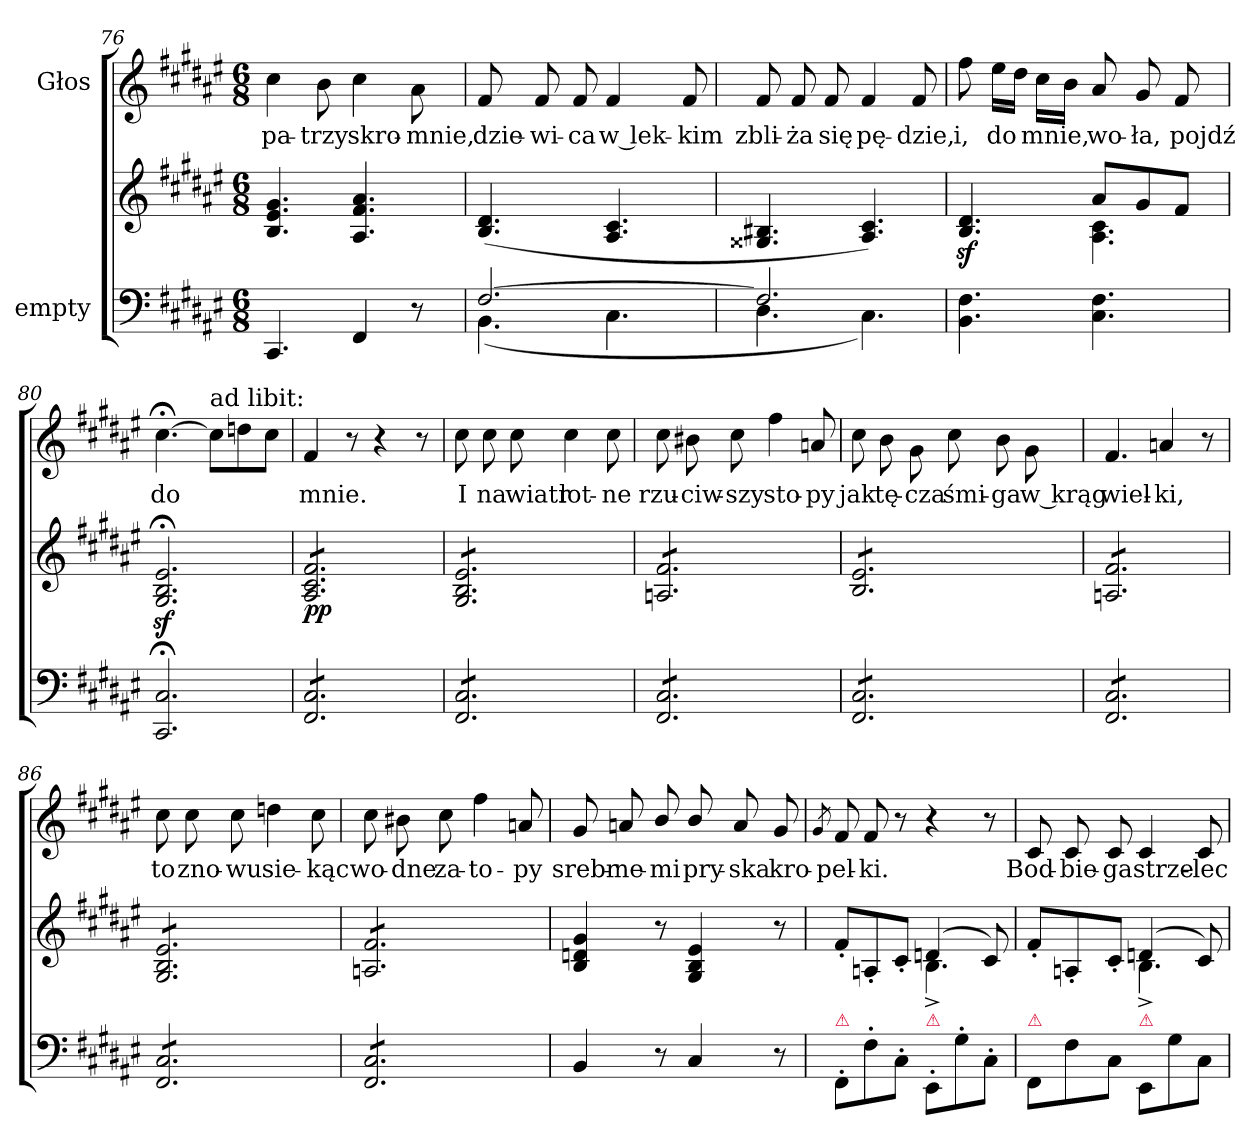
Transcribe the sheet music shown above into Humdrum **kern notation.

**kern	**kern	**dynam	**kern	**text
*part2	*part2	*part2	*part1	*part1
*staff3	*staff2	*staff2/3	*staff1	*staff1
*I"empty	*	*	*I"Głos	*
*clefF4	*clefG2	*	*clefG2	*
*k[f#c#g#d#a#e#]	*k[f#c#g#d#a#e#]	*	*k[f#c#g#d#a#e#]	*
*M6/8	*M6/8	*	*M6/8	*
=76	=76	=76	=76	=76
4.CC#/	4.B/ 4.e#/ 4.g#/	.	4cc#\	pa-
.	.	.	8b\	-trzy
4FF#/	4.A#/ 4.f#/ 4.a#/	.	4cc#\	skro-
8r	.	.	8a#\	-mnie,
=77	=77	=77	=77	=77
*^	*	*	*	*
[2.F#/	(4.BB\	(4.B/ 4.d#/	.	8f#/	dzie-
.	.	.	.	8f#/	-wi-
.	.	.	.	8f#/	-ca
.	4.C#\	4.A#/ 4.c#/	.	4f#/	w lek-
.	.	.	.	8f#/	-kim
=78	=78	=78	=78	=78	=78
2.F#/]	4.D#\	4.G##X/ 4.B#X/	.	8f#/	zbli-
.	.	.	.	8f#/	-ża
.	.	.	.	8f#/	się
.	4.C#\)	4.A#/ 4.c#/)	.	4f#/	pę-
.	.	.	.	8f#/	-dzie,
*v	*v	*	*	*	*
=79	=79	=79	=79	=79
*	*^	*	*	*
4.BB\ 4.F#\	4.ryy	4.Bz</ 4.d#z</	.	8ff#\	i,
.	.	.	.	16ee#\LL	do
.	.	.	.	16dd#\JJ	.
.	.	.	.	16cc#\LL	mnie,
.	.	.	.	16b\JJ	.
4.C#\ 4.F#\	8a#/L	4.A#\ 4.c#\	.	8a#/	wo-
.	8g#/	.	.	8g#/	-ła,
.	8f#/J	.	.	8f#/	pojdź
*	*v	*v	*	*	*
=80	=80	=80	=80	=80
2.CC#;</ 2.C#;</	2.G#z<;</ 2.Bz<;</ 2.e#z<;</	.	[4.cc#;<\	do
!	!	!	!LO:TX:a:t=ad libit&colon;	!
.	.	.	8cc#\L]	.
.	.	.	8ddn\	.
.	.	.	8cc#\J	.
=81	=81	=81	=81	=81
!	!LO:TX:b:t=e staccato	!	!	!
!	!	!LO:DY:b	!	!
*tremolo	*	*	*	*
*	*tremolo	*	*	*
8FF#/ 8C#/L	8A#/ 8c#/ 8f#/L	pp	4f#/	mnie.
8FF#/ 8C#/	8A#/ 8c#/ 8f#/	.	.	.
8FF#/ 8C#/	8A#/ 8c#/ 8f#/	.	8r	.
8FF#/ 8C#/	8A#/ 8c#/ 8f#/	.	4r	.
8FF#/ 8C#/	8A#/ 8c#/ 8f#/	.	.	.
8FF#/ 8C#/J	8A#/ 8c#/ 8f#/J	.	8r	.
=82	=82	=82	=82	=82
8FF#/ 8C#/L	8G#/ 8B/ 8e#/L	.	8cc#\	I
8FF#/ 8C#/	8G#/ 8B/ 8e#/	.	8cc#\	na
8FF#/ 8C#/	8G#/ 8B/ 8e#/	.	8cc#\	wiatr
8FF#/ 8C#/	8G#/ 8B/ 8e#/	.	4cc#\	lot-
8FF#/ 8C#/	8G#/ 8B/ 8e#/	.	.	.
8FF#/ 8C#/J	8G#/ 8B/ 8e#/J	.	8cc#\	-ne
=83	=83	=83	=83	=83
8FF#/ 8C#/L	8An/ 8f#/L	.	8cc#\	rzu-
8FF#/ 8C#/	8An/ 8f#/	.	8b#X\	-ciw-
8FF#/ 8C#/	8An/ 8f#/	.	8cc#\	-szy
8FF#/ 8C#/	8An/ 8f#/	.	4ff#\	sto-
8FF#/ 8C#/	8An/ 8f#/	.	.	.
8FF#/ 8C#/J	8An/ 8f#/J	.	8an/	-py
=84	=84	=84	=84	=84
8FF#/ 8C#/L	8B/ 8e#/L	.	8cc#\	jak
8FF#/ 8C#/	8B/ 8e#/	.	8b\	tę-
8FF#/ 8C#/	8B/ 8e#/	.	8g#\	-cza
8FF#/ 8C#/	8B/ 8e#/	.	8cc#\	śmi-
8FF#/ 8C#/	8B/ 8e#/	.	8b\	-ga
8FF#/ 8C#/J	8B/ 8e#/J	.	8g#\	w krąg
=85	=85	=85	=85	=85
8FF#/ 8C#/L	8An/ 8f#/L	.	4.f#/	wiel-
8FF#/ 8C#/	8An/ 8f#/	.	.	.
8FF#/ 8C#/	8An/ 8f#/	.	.	.
8FF#/ 8C#/	8An/ 8f#/	.	4an/	-ki,
8FF#/ 8C#/	8An/ 8f#/	.	.	.
8FF#/ 8C#/J	8An/ 8f#/J	.	8r	.
=86	=86	=86	=86	=86
8FF#/ 8C#/L	8G#/ 8B/ 8e#/L	.	8cc#\	to
8FF#/ 8C#/	8G#/ 8B/ 8e#/	.	8cc#\	zno-
8FF#/ 8C#/	8G#/ 8B/ 8e#/	.	8cc#\	-wu
8FF#/ 8C#/	8G#/ 8B/ 8e#/	.	4ddn\	sie-
8FF#/ 8C#/	8G#/ 8B/ 8e#/	.	.	.
8FF#/ 8C#/J	8G#/ 8B/ 8e#/J	.	8cc#\	-kąc
=87	=87	=87	=87	=87
8FF#/ 8C#/L	8An/ 8f#/L	.	8cc#\	wo-
8FF#/ 8C#/	8An/ 8f#/	.	8b#X\	-dne
8FF#/ 8C#/	8An/ 8f#/	.	8cc#\	za-
8FF#/ 8C#/	8An/ 8f#/	.	4ff#\	-to-
8FF#/ 8C#/	8An/ 8f#/	.	.	.
8FF#/ 8C#/J	8An/ 8f#/J	.	8an/	-py
*	*Xtremolo	*	*	*
*Xtremolo	*	*	*	*
=88	=88	=88	=88	=88
4BB/	4B/ 4dn/ 4g#/	.	8g#/	srebr-
.	.	.	8an/	-ne-
8r	8r	.	8b/	-mi
4C#/	4G#/ 4B/ 4e#/	.	8b/	pry-
.	.	.	8a/	-ska
8r	8r	.	8g#/	kro-
=89	=89	=89	=89	=89
.	.	.	8qg#/	.
*	*^	*	*	*
!LO:TX:a:color=crimson:t=⚠	!	!	!	!	!
8FF#'/L	8f#'/L	4.ryy	.	8f#/	-pel-
8F#'\	8An'/	.	.	8f#/	-ki.
8C#'\J	8c#'/J	.	.	8r	.
!LO:TX:a:color=crimson:t=⚠	!	!	!	!	!
8EE#'/L	(<4dn/	4.B^\	.	4r	.
8G#'\	.	.	.	.	.
8C#'\J	8c#/)	.	.	8r	.
=90	=90	=90	=90	=90	=90
!LO:TX:a:color=crimson:t=⚠	!	!	!	!	!
8FF#\L	8f#'/L	4.ryy	.	8c#/	Bod-
8F#\	8An'/	.	.	8c#/	-bie-
8C#\J	8c#'/J	.	.	8c#/	-ga
!LO:TX:a:color=crimson:t=⚠	!	!	!	!	!
8EE#/L	(<4dn/	4.B^\	.	4c#/	strze-
8G#\	.	.	.	.	.
8C#\J	8c#/)	.	.	8c#/	-lec
*	*v	*v	*	*	*
=	=	=	=	=
*-	*-	*-	*-	*-
